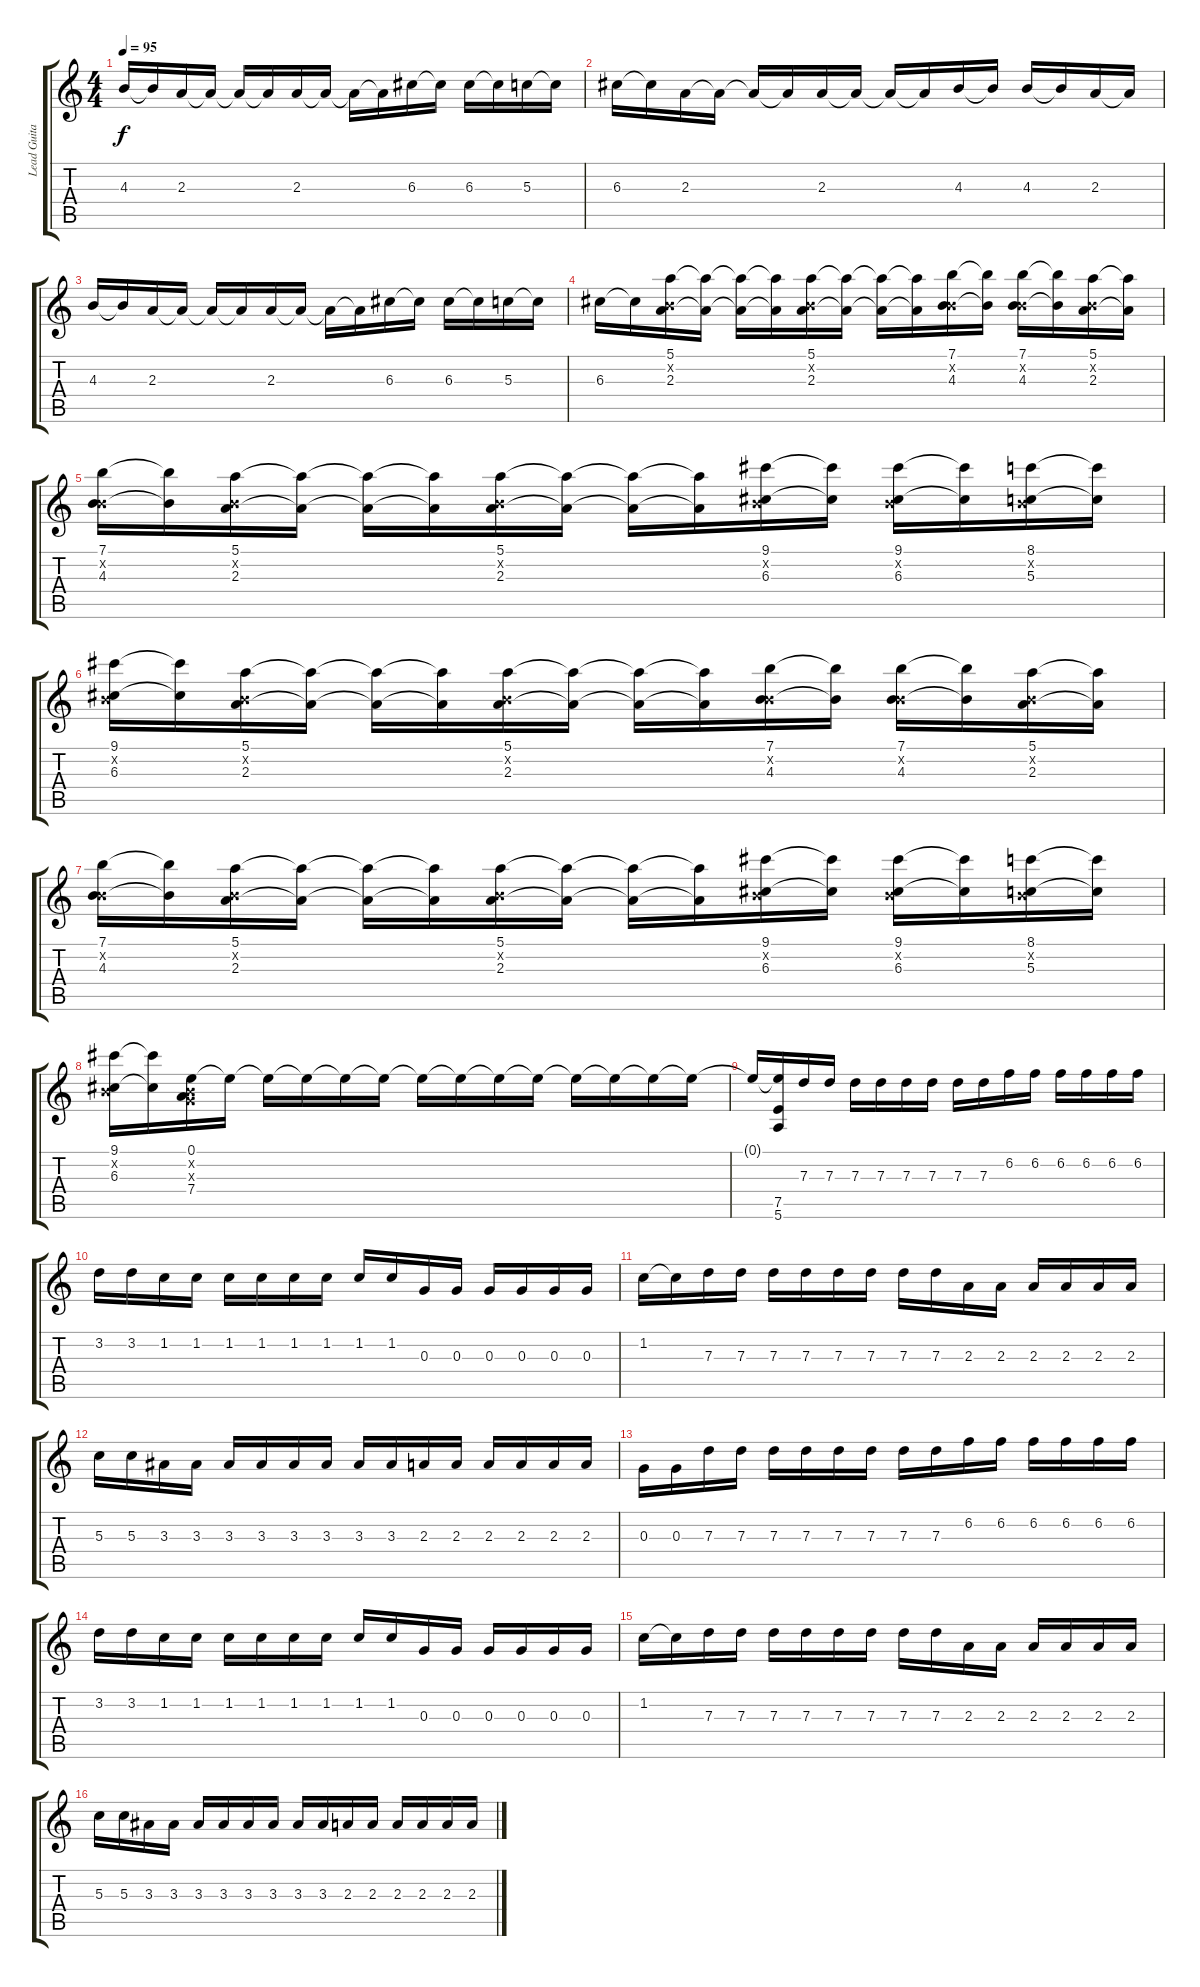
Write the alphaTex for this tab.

\track ("Lead Guitar" "Lead Guita") {instrument distortionguitar}
\staff {score tabs}
\tuning (E4 B3 G3 D3 A2 E2) {hide}
\ts (4 4)
\tempo 95
\clef g2
\ks c
4.3.16{dy f} 4.3{t}.16 2.3.16 2.3{t}.16 2.3{t}.16 2.3{t}.16 2.3.16 2.3{t}.16 2.3{t}.16 2.3{t}.16 6.3.16 6.3{t}.16 6.3.16 6.3{t}.16 5.3.16 5.3{t}.16 |
6.3.16 6.3{t}.16 2.3.16 2.3{t}.16 2.3{t}.16 2.3{t}.16 2.3.16 2.3{t}.16 2.3{t}.16 2.3{t}.16 4.3.16 4.3{t}.16 4.3.16 4.3{t}.16 2.3.16 2.3{t}.16 |
4.3.16 4.3{t}.16 2.3.16 2.3{t}.16 2.3{t}.16 2.3{t}.16 2.3.16 2.3{t}.16 2.3{t}.16 2.3{t}.16 6.3.16 6.3{t}.16 6.3.16 6.3{t}.16 5.3.16 5.3{t}.16 |
6.3.16 6.3{t}.16 (5.1 0.2{x} 2.3).16 (5.1{t} 2.3{t}).16 (5.1{t} 2.3{t}).16 (5.1{t} 2.3{t}).16 (5.1 0.2{x} 2.3).16 (5.1{t} 2.3{t}).16 (5.1{t} 2.3{t}).16 (5.1{t} 2.3{t}).16 (7.1 0.2{x} 4.3).16 (7.1{t} 4.3{t}).16 (7.1 0.2{x} 4.3).16 (7.1{t} 4.3{t}).16 (5.1 0.2{x} 2.3).16 (5.1{t} 2.3{t}).16 |
(7.1 0.2{x} 4.3).16 (7.1{t} 4.3{t}).16 (5.1 0.2{x} 2.3).16 (5.1{t} 2.3{t}).16 (5.1{t} 2.3{t}).16 (5.1{t} 2.3{t}).16 (5.1 0.2{x} 2.3).16 (5.1{t} 2.3{t}).16 (5.1{t} 2.3{t}).16 (5.1{t} 2.3{t}).16 (9.1 0.2{x} 6.3).16 (9.1{t} 6.3{t}).16 (9.1 0.2{x} 6.3).16 (9.1{t} 6.3{t}).16 (8.1 0.2{x} 5.3).16 (8.1{t} 5.3{t}).16 |
(9.1 0.2{x} 6.3).16 (9.1{t} 6.3{t}).16 (5.1 0.2{x} 2.3).16 (5.1{t} 2.3{t}).16 (5.1{t} 2.3{t}).16 (5.1{t} 2.3{t}).16 (5.1 0.2{x} 2.3).16 (5.1{t} 2.3{t}).16 (5.1{t} 2.3{t}).16 (5.1{t} 2.3{t}).16 (7.1 0.2{x} 4.3).16 (7.1{t} 4.3{t}).16 (7.1 0.2{x} 4.3).16 (7.1{t} 4.3{t}).16 (5.1 0.2{x} 2.3).16 (5.1{t} 2.3{t}).16 |
(7.1 0.2{x} 4.3).16 (7.1{t} 4.3{t}).16 (5.1 0.2{x} 2.3).16 (5.1{t} 2.3{t}).16 (5.1{t} 2.3{t}).16 (5.1{t} 2.3{t}).16 (5.1 0.2{x} 2.3).16 (5.1{t} 2.3{t}).16 (5.1{t} 2.3{t}).16 (5.1{t} 2.3{t}).16 (9.1 0.2{x} 6.3).16 (9.1{t} 6.3{t}).16 (9.1 0.2{x} 6.3).16 (9.1{t} 6.3{t}).16 (8.1 0.2{x} 5.3).16 (8.1{t} 5.3{t}).16 |
(9.1 0.2{x} 6.3).16 (9.1{t} 6.3{t}).16 (0.1 0.2{x} 0.3{x} 7.4).16 0.1{t}.16 0.1{t}.16 0.1{t}.16 0.1{t}.16 0.1{t}.16 0.1{t}.16 0.1{t}.16 0.1{t}.16 0.1{t}.16 0.1{t}.16 0.1{t}.16 0.1{t}.16 0.1{t}.16 |
0.1{t}.16 (0.1{t} 7.5 5.6).16 7.3.16 7.3.16 7.3.16 7.3.16 7.3.16 7.3.16 7.3.16 7.3.16 6.2.16 6.2.16 6.2.16 6.2.16 6.2.16 6.2.16 |
3.2.16 3.2.16 1.2.16 1.2.16 1.2.16 1.2.16 1.2.16 1.2.16 1.2.16 1.2.16 0.3.16 0.3.16 0.3.16 0.3.16 0.3.16 0.3.16 |
1.2.16 1.2{t}.16 7.3.16 7.3.16 7.3.16 7.3.16 7.3.16 7.3.16 7.3.16 7.3.16 2.3.16 2.3.16 2.3.16 2.3.16 2.3.16 2.3.16 |
5.3.16 5.3.16 3.3.16 3.3.16 3.3.16 3.3.16 3.3.16 3.3.16 3.3.16 3.3.16 2.3.16 2.3.16 2.3.16 2.3.16 2.3.16 2.3.16 |
0.3.16 0.3.16 7.3.16 7.3.16 7.3.16 7.3.16 7.3.16 7.3.16 7.3.16 7.3.16 6.2.16 6.2.16 6.2.16 6.2.16 6.2.16 6.2.16 |
3.2.16 3.2.16 1.2.16 1.2.16 1.2.16 1.2.16 1.2.16 1.2.16 1.2.16 1.2.16 0.3.16 0.3.16 0.3.16 0.3.16 0.3.16 0.3.16 |
1.2.16 1.2{t}.16 7.3.16 7.3.16 7.3.16 7.3.16 7.3.16 7.3.16 7.3.16 7.3.16 2.3.16 2.3.16 2.3.16 2.3.16 2.3.16 2.3.16 |
5.3.16 5.3.16 3.3.16 3.3.16 3.3.16 3.3.16 3.3.16 3.3.16 3.3.16 3.3.16 2.3.16 2.3.16 2.3.16 2.3.16 2.3.16 2.3.16
